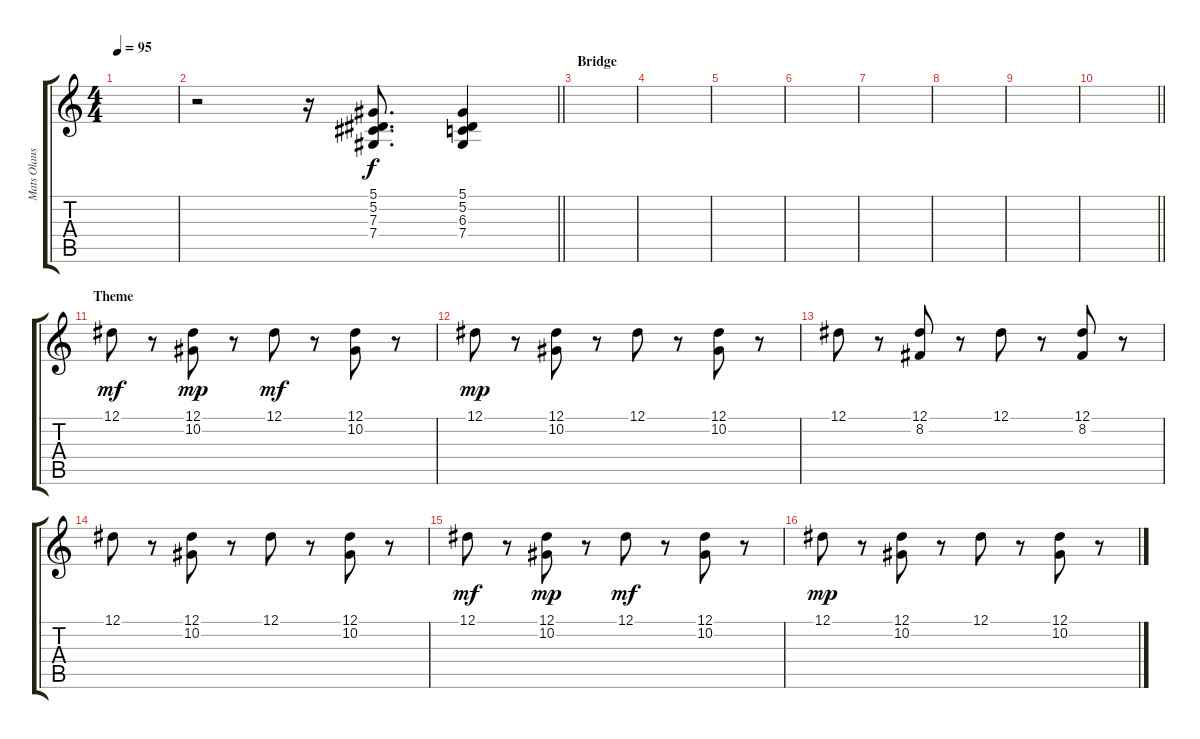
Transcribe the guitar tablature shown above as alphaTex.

\track ("Mats Olausson" "Mats Olaus") {instrument stringensemble1}
\staff {score tabs}
\tuning (Eb4 Bb3 Gb3 Db3 Ab2 Eb2) {hide}
\ts (4 4)
\tempo 95
\clef g2
\ks c
|
\barLineRight lightlight
r.2 r.16 (5.1 5.2 7.3 7.4).8{d} (5.1 5.2 6.3 7.4).4 |
\section ("" "Bridge")
|
|
|
|
|
|
|
\barLineRight lightlight
|
\section ("" "Theme")
12.1.8{dy mf} r.8 (12.1 10.2).8{dy mp} r.8 12.1.8{dy mf} r.8 (12.1 10.2).8 r.8 |
12.1.8{dy mp} r.8 (12.1 10.2).8 r.8 12.1.8 r.8 (12.1 10.2).8 r.8 |
12.1.8 r.8 (12.1 8.2).8 r.8 12.1.8 r.8 (12.1 8.2).8 r.8 |
12.1.8 r.8 (12.1 10.2).8 r.8 12.1.8 r.8 (12.1 10.2).8 r.8 |
12.1.8{dy mf} r.8 (12.1 10.2).8{dy mp} r.8 12.1.8{dy mf} r.8 (12.1 10.2).8 r.8 |
12.1.8{dy mp} r.8 (12.1 10.2).8 r.8 12.1.8 r.8 (12.1 10.2).8 r.8
